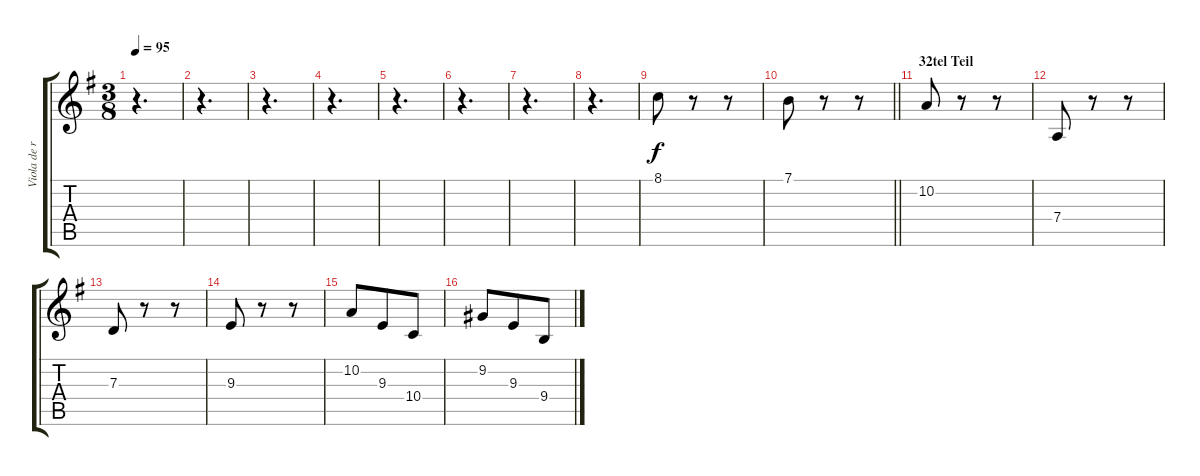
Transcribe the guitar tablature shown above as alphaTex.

\track ("Viola de ripieno" "Viola de r") {instrument viola}
\staff {score tabs}
\tuning (E4 B3 G3 D3 A2 E2) {hide}
\ts (3 8)
\tempo 95
\clef g2
\ks g
r.4{d dy f} |
r.4{d} |
r.4{d} |
r.4{d} |
r.4{d} |
r.4{d} |
r.4{d} |
r.4{d} |
8.1.8 r.8 r.8 |
\barLineRight lightlight
7.1.8 r.8 r.8 |
\section ("" "32tel Teil")
10.2.8 r.8 r.8 |
7.4.8 r.8 r.8 |
7.3.8 r.8 r.8 |
9.3.8 r.8 r.8 |
10.2.8 9.3.8 10.4.8 |
9.2.8 9.3.8 9.4.8
